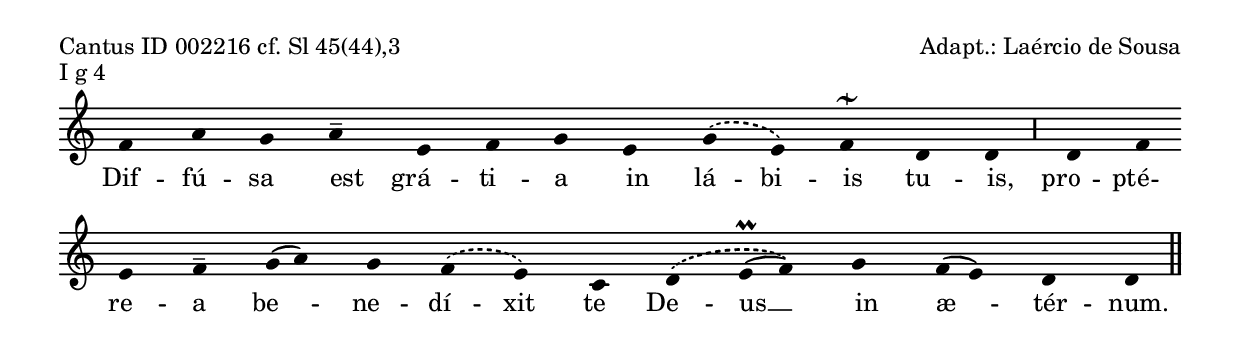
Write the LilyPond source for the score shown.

\version "2.24.1"

\include "gregorian.ly"
\include "../../../modules/lilypond/neums.ily"
\include "../../../modules/lilypond/spacing.ily"
\include "../../../modules/lilypond/layout.ily"
\include "../../../modules/lilypond/lyrics.ily"
\include "../../../modules/lilypond/symbols.ily"

antiphonChant = \relative c' {
  \AntiphonSignature
  \C f a g \E a \C e f g e \C_C g e \O f \C d d
  \divisioMaior
  d f e \E f \CC g a \C g \C_C f e c \C_QC d e f \C g \CC f e \C d d
  \finalis
}

antiphonLyrics = \lyricmode {
  Dif -- fú -- sa est grá -- ti -- a in \MelismaOff lá -- bi -- \MelismaOn is tu -- is,
  pro -- pté -- re -- a be -- ne -- \MelismaOff dí -- xit \MelismaOn te De -- us __ in æ -- tér -- num.
}

antiphonLyricsPt = \lyricmode {
  Es -- pa -- lhou- -- se a gra -- ça em vos -- sos lá -- bios, por is -- so a -- ben -- ço -- ou- -- vos Deus __ _ pa -- ra __ sem -- pre.
}

\GregorianTranscriptionLayout

\header {
  meter = "Cantus ID 002216 cf. Sl 45(44),3"
  arranger = "Adapt.: Laércio de Sousa"
}

\score {
  \header {
    piece = "I g 4"
  }

  \new GregorianTranscriptionStaff <<
    \new GregorianTranscriptionVoice = "antiphon" {
      \antiphonChant
    }

    \new GregorianTranscriptionLyrics \lyricsto "antiphon" \antiphonLyrics
    \new GregorianTranscriptionAltLyrics \lyricsto "antiphon" \antiphonLyricsPt
  >>
}